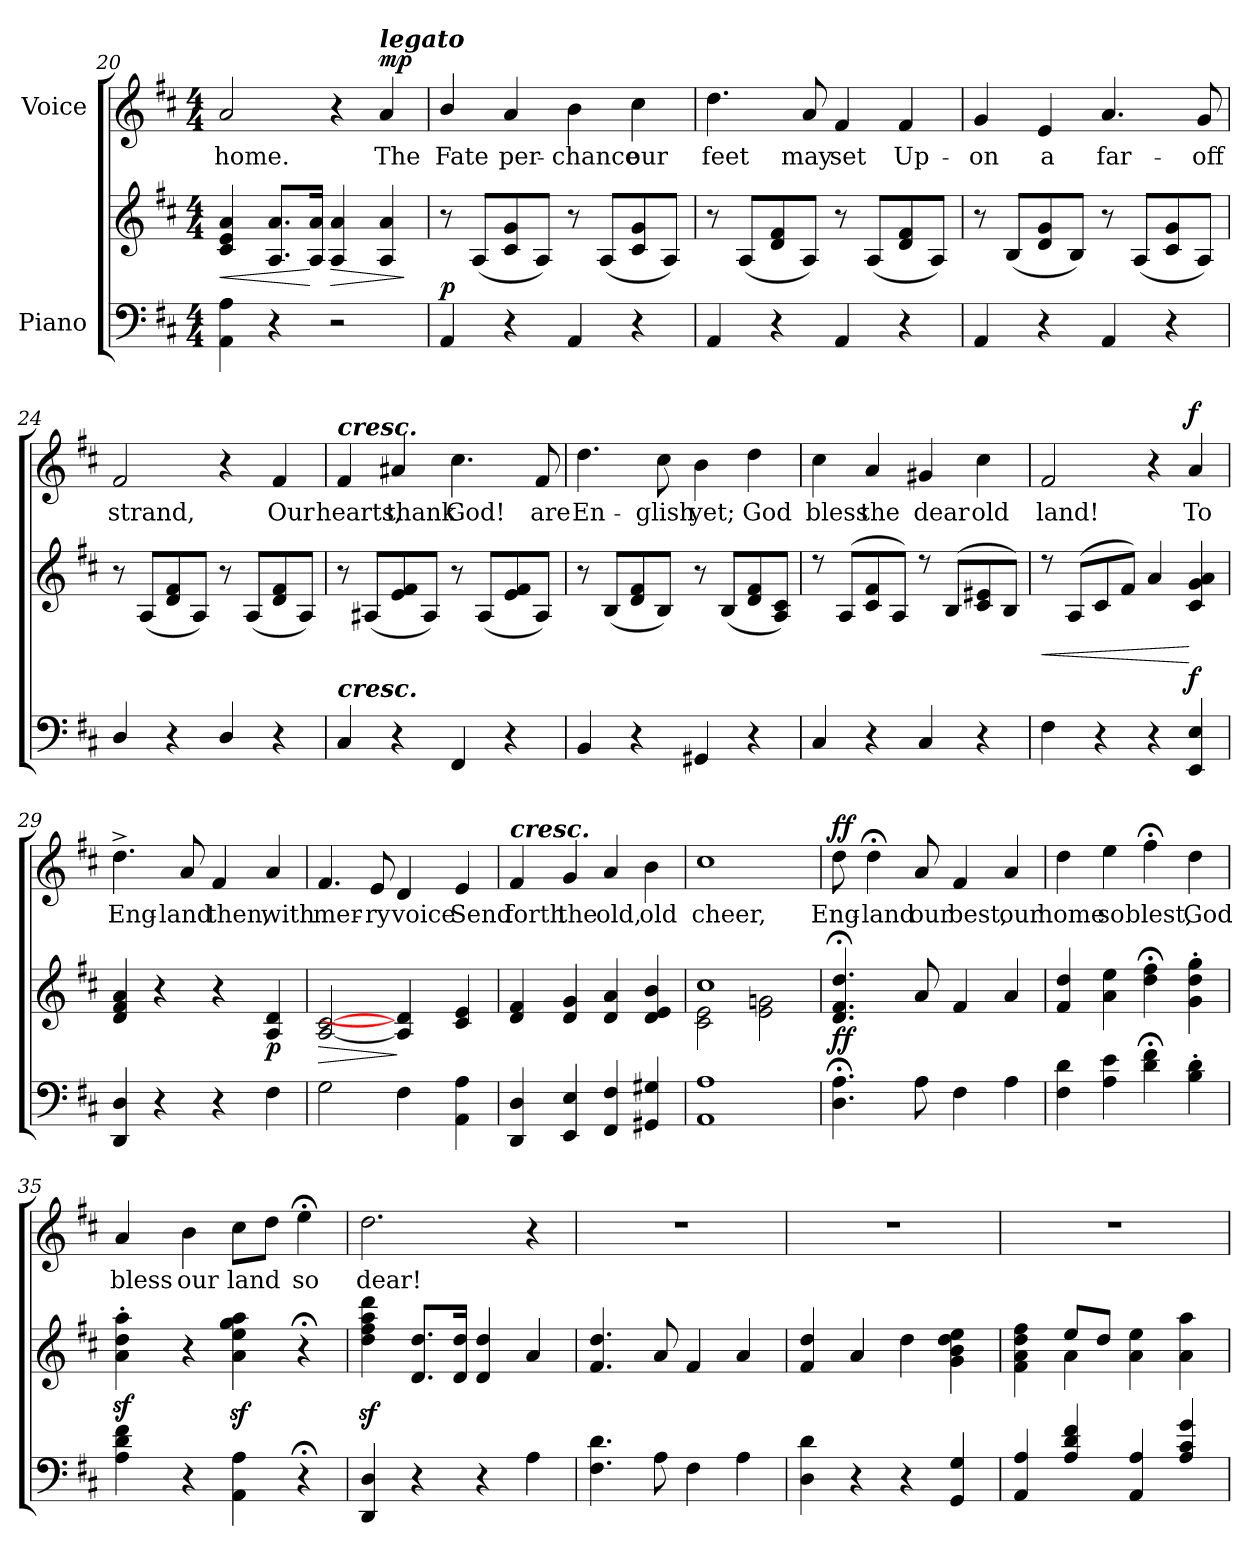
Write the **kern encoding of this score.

**kern	**kern	**dynam	**kern	**text	**dynam
*part2	*part2	*part2	*part1	*part1	*part1
*staff3	*staff2	*staff2/3	*staff1	*staff1	*staff1
*I"Piano	*	*	*I"Voice	*	*
*clefF4	*clefG2	*	*clefG2	*	*
*k[f#c#]	*k[f#c#]	*	*k[f#c#]	*	*
*D:	*D:	*	*D:	*	*
*M4/4	*M4/4	*	*M4/4	*	*
=20	=20	=20	=20	=20	=20
!	!	!LO:HP:b	!	!LO:LY:b	!
4AA 4A	4c# 4e 4a	<	2a	home.	.
4r	8.A 8.aL	.	.	.	.
.	16A 16aJ	[	.	.	.
!	!	!LO:HP:b	!	!	!
2r	4A 4a	>	4r	.	.
!	!	!	!LO:TX:a:Bi:t=legato	!	!
!	!	!	!	!LO:LY:b	!LO:DY:b
.	4A 4a	.	4a	The	mp
.	.	]	.	.	.
=21	=21	=21	=21	=21	=21
!	!	!LO:DY:a=2	!	!LO:LY:b	!
4AA	8r	p	4b/	Fate	.
.	(>8AL	.	.	.	.
!	!	!	!	!LO:LY:b	!
4r	8c# 8g	.	4a	per-	.
.	8AJ)	.	.	.	.
!	!	!	!	!LO:LY:b	!
4AA	8r	.	4b	-chance	.
.	(>8AL	.	.	.	.
!	!	!	!	!LO:LY:b	!
4r	8c# 8g	.	4cc#	our	.
.	8AJ)	.	.	.	.
!!LO:LB:g=z
=22	=22	=22	=22	=22	=22
!	!	!	!	!LO:LY:b	!
4AA	8r	.	4.dd	feet	.
.	(>8AL	.	.	.	.
4r	8d 8f#	.	.	.	.
!	!	!	!	!LO:LY:b	!
.	8AJ)	.	8a	may	.
!	!	!	!	!LO:LY:b	!
4AA	8r	.	4f#	set	.
.	(>8AL	.	.	.	.
!	!	!	!	!LO:LY:b	!
4r	8d 8f#	.	4f#	Up-	.
.	8AJ)	.	.	.	.
=23	=23	=23	=23	=23	=23
!	!	!	!	!LO:LY:b	!
4AA	8r	.	4g	-on	.
.	(>8BL	.	.	.	.
!	!	!	!	!LO:LY:b	!
4r	8d 8g	.	4e	a	.
.	8BJ)	.	.	.	.
!	!	!	!	!LO:LY:b	!
4AA	8r	.	4.a	far-	.
.	(>8AL	.	.	.	.
4r	8c# 8g	.	.	.	.
!	!	!	!	!LO:LY:b	!
.	8AJ)	.	8g	-off	.
=24	=24	=24	=24	=24	=24
!	!	!	!	!LO:LY:b	!
4D/	8r	.	2f#	strand,	.
.	(>8AL	.	.	.	.
4r	8d 8f#	.	.	.	.
.	8AJ)	.	.	.	.
4D/	8r	.	4r	.	.
.	(>8AL	.	.	.	.
!	!	!	!	!LO:LY:b	!
4r	8d 8f#	.	4f#	Our	.
.	8AJ)	.	.	.	.
=25	=25	=25	=25	=25	=25
!	!	!	!LO:TX:a:Bi:t=cresc.	!	!
!LO:TX:a:Bi:t=cresc.	!	!	!	!	!
!	!	!	!	!LO:LY:b	!
4C#	8r	.	4f#	hearts,	.
.	(>8A#XL	.	.	.	.
!	!	!	!	!LO:LY:b	!
4r	8e 8f#	.	4a#X	thank	.
.	8A#J)	.	.	.	.
!	!	!	!	!LO:LY:b	!
4FF#	8r	.	4.cc#	God!	.
.	(>8A#L	.	.	.	.
4r	8e 8f#	.	.	.	.
!	!	!	!	!LO:LY:b	!
.	8A#J)	.	8f#	are	.
=26	=26	=26	=26	=26	=26
!	!	!	!	!LO:LY:b	!
4BB	8r	.	4.dd	En-	.
.	(>8BL	.	.	.	.
4r	8d 8f#	.	.	.	.
!	!	!	!	!LO:LY:b	!
.	8BJ)	.	8cc#	-glish	.
!	!	!	!	!LO:LY:b	!
4GG#X	8r	.	4b	yet;	.
.	(>8BL	.	.	.	.
!	!	!	!	!LO:LY:b	!
4r	8d 8f#	.	4dd	God	.
.	8A 8c#J)	.	.	.	.
!!LO:LB:g=z
=27	=27	=27	=27	=27	=27
*	*^	*	*	*	*
!	!	!	!	!	!LO:LY:b	!
4C#	8r	1ryy	.	4cc#	bless	.
.	(>8A/L	.	.	.	.	.
!	!	!	!	!	!LO:LY:b	!
4r	8c#/ 8f#/	.	.	4a	the	.
.	8A/J)	.	.	.	.	.
!	!	!	!	!	!LO:LY:b	!
4C#	8r	.	.	4g#X	dear	.
.	(>8B/L	.	.	.	.	.
!	!	!	!	!	!LO:LY:b	!
4r	8c#/ 8e#X/	.	.	4cc#	old	.
.	8B/J)	.	.	.	.	.
=28	=28	=28	=28	=28	=28	=28
!	!	!	!LO:HP:b	!	!LO:LY:b	!
4F#	8r	1ryy	<	2f#	land!	.
.	(>8A/L	.	.	.	.	.
4r	8c#/	.	.	.	.	.
.	8f#/J)	.	.	.	.	.
4r	4a/	.	.	4r	.	.
!	!	!	!LO:DY:n=1:a=2	!	!LO:LY:b	!LO:DY:b
4EE 4E	4c#/ 4g/ 4a/	.	[ f	4a	To	f
=29	=29	=29	=29	=29	=29	=29
!	!	!	!	!	!LO:LY:b	!
4DD 4D	4d/ 4f#/ 4a/	2ryy	.	4.dd^	Eng-	.
4r	4r	.	.	.	.	.
!	!	!	!	!	!LO:LY:b	!
.	.	.	.	8a	-land	.
!	!	!	!	!	!LO:LY:b	!
4r	4r	2ryy	.	4f#	then,	.
!	!	!	!LO:DY:b	!	!LO:LY:b	!
4F#	4A/ 4d/	.	p	4a	with	.
=30	=30	=30	=30	=30	=30	=30
!	!	!	!LO:HP:b	!	!LO:LY:b	!
2G	[2A/ [2c#/	2ryy	>	4.f#	mer-	.
!	!	!	!	!	!LO:LY:b	!
.	.	.	.	8e	-ry	.
!	!	!	!	!	!LO:LY:b	!
4F#	4A/] 4d/]	2ryy	]	4d	voice	.
!	!	!	!	!	!LO:LY:b	!
4AA 4A	4c#/ 4e/	.	.	4e	Send	.
=31	=31	=31	=31	=31	=31	=31
!	!	!	!	!LO:TX:a:Bi:t=cresc.	!	!
!	!	!	!	!	!LO:LY:b	!
4DD 4D	4d/ 4f#/	2ryy	.	4f#	forth	.
!	!	!	!	!	!LO:LY:b	!
4EE 4E	4d/ 4g/	.	.	4g	the	.
!	!	!	!	!	!LO:LY:b	!
4FF# 4F#	4d/ 4a/	2ryy	.	4a	old,	.
!	!	!	!	!	!LO:LY:b	!
4GG#X 4G#X	4d/ 4e/ 4b/	.	.	4b	old	.
=32	=32	=32	=32	=32	=32	=32
!	!	!	!	!	!LO:LY:b	!
1AA 1A	1cc#/	2c#\ 2e\	.	1cc#	cheer,	.
.	.	2e\ 2gn\	.	.	.	.
!!LO:LB:g=z
=33	=33	=33	=33	=33	=33	=33
!	!	!	!LO:DY:b	!	!LO:LY:b	!LO:DY:b
*	*v	*v	*	*	*	*
4.D;< 4.A;<	4.d;< 4.f#;< 4.dd;<	ff	8dd	Eng-	ff
!	!	!	!	!LO:LY:b	!
.	.	.	4dd;<	-land	.
!	!	!	!	!LO:LY:b	!
8A	8a	.	8a	our	.
!	!	!	!	!LO:LY:b	!
4F#	4f#	.	4f#	best,	.
!	!	!	!	!LO:LY:b	!
4A	4a	.	4a	our	.
=34	=34	=34	=34	=34	=34
!	!	!	!	!LO:LY:b	!
4F# 4d	4f# 4dd	.	4dd	home	.
!	!	!	!	!LO:LY:b	!
4A 4e	4a 4ee	.	4ee	so	.
!	!	!	!	!LO:LY:b	!
4d;< 4f#;<	4dd;< 4ff#;<	.	4ff#;<	blest,	.
!	!	!	!	!LO:LY:b	!
4B' 4d'	4g' 4dd' 4gg'	.	4dd	God	.
=35	=35	=35	=35	=35	=35
!	!	!	!	!LO:LY:b	!
4A 4d 4f#	4az<' 4ddz<' 4aaz<'	.	4a	bless	.
!	!	!	!	!LO:LY:b	!
4r	4r	.	4b	our	.
!	!	!	!	!LO:LY:b	!
4AA 4A	4az< 4eez< 4ggz< 4aaz<	.	8cc#L	land	.
.	.	.	8ddJ	.	.
!	!	!	!	!LO:LY:b	!
4r;<	4r;<	.	4ee;<	so	.
=36	=36	=36	=36	=36	=36
!	!	!	!	!LO:LY:b	!
4DD 4D	4ddz< 4ff#z< 4aaz< 4dddz<	.	2.dd	dear!	.
4r	8.d 8.ddL	.	.	.	.
.	16d 16ddJ	.	.	.	.
4r	4d 4dd	.	.	.	.
4A	4a	.	4r	.	.
=37	=37	=37	=37	=37	=37
4.F# 4.d	4.f# 4.dd	.	1r	.	.
8A	8a	.	.	.	.
4F#	4f#	.	.	.	.
4A	4a	.	.	.	.
=38	=38	=38	=38	=38	=38
4D 4d	4f# 4dd	.	1r	.	.
4r	4a	.	.	.	.
4r	4dd	.	.	.	.
4GG 4G	4g 4b 4dd 4ee	.	.	.	.
!!LO:LB:g=z
=39	=39	=39	=39	=39	=39
*^	*^	*	*	*	*
4AA 4A	1ryy	4f# 4a 4dd 4ff#	4ryy	.	1r	.	.
4A 4d 4f#	.	8ee/L	4a\	.	.	.	.
.	.	8dd/J	.	.	.	.	.
4AA 4A	.	4a 4ee	2ryy	.	.	.	.
4A 4c# 4g	.	4a 4aa	.	.	.	.	.
*v	*v	*	*	*	*	*	*
*	*v	*v	*	*	*	*
=	=	=	=	=	=
*-	*-	*-	*-	*-	*-
